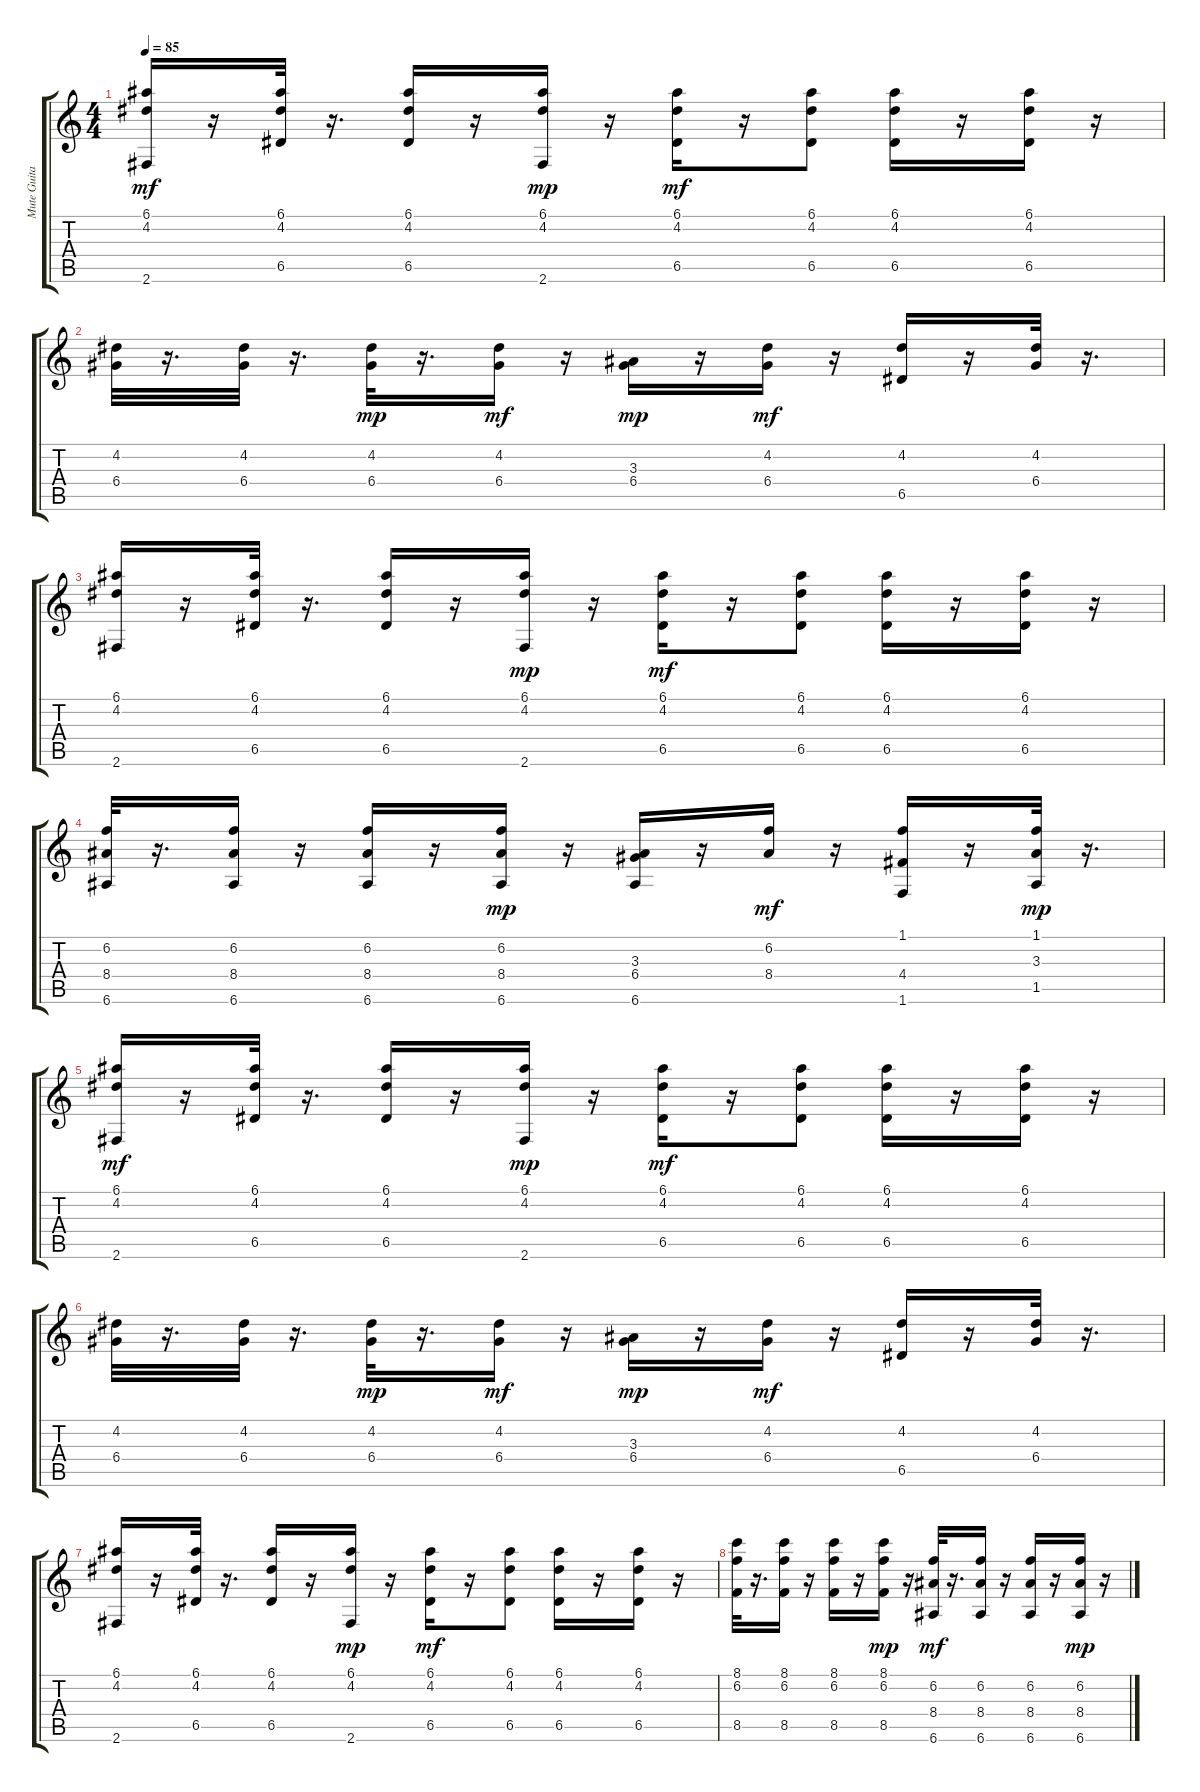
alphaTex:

\track ("Mute Guitar" "Mute Guita") {instrument electricguitarmuted}
\staff {score tabs}
\tuning (E4 B3 G3 D3 A2 E2) {hide}
\ts (4 4)
\tempo 85
\clef g2
\ks c
(6.1 4.2 2.6).16{dy mf} r.16 (6.1 4.2 6.5).32 r.16{d} (6.1 4.2 6.5).16 r.16 (6.1 4.2 2.6).16{dy mp} r.16 (6.1 4.2 6.5).16{dy mf} r.16 (6.1 4.2 6.5).8 (6.1 4.2 6.5).16 r.16 (6.1 4.2 6.5).16 r.16 |
(4.2 6.4).32 r.16{d} (4.2 6.4).32 r.16{d} (4.2 6.4).32{dy mp} r.16{d} (4.2 6.4).16{dy mf} r.16 (3.3 6.4).16{dy mp} r.16 (4.2 6.4).16{dy mf} r.16 (4.2 6.5).16 r.16 (4.2 6.4).32 r.16{d} |
(6.1 4.2 2.6).16 r.16 (6.1 4.2 6.5).32 r.16{d} (6.1 4.2 6.5).16 r.16 (6.1 4.2 2.6).16{dy mp} r.16 (6.1 4.2 6.5).16{dy mf} r.16 (6.1 4.2 6.5).8 (6.1 4.2 6.5).16 r.16 (6.1 4.2 6.5).16 r.16 |
(6.2 8.4 6.6).32 r.16{d} (6.2 8.4 6.6).16 r.16 (6.2 8.4 6.6).16 r.16 (6.2 8.4 6.6).16{dy mp} r.16 (3.3 6.4 6.6).16 r.16 (6.2 8.4).16{dy mf} r.16 (1.1 4.4 1.6).16 r.16 (1.1 3.3 1.5).32{dy mp} r.16{d} |
(6.1 4.2 2.6).16{dy mf} r.16 (6.1 4.2 6.5).32 r.16{d} (6.1 4.2 6.5).16 r.16 (6.1 4.2 2.6).16{dy mp} r.16 (6.1 4.2 6.5).16{dy mf} r.16 (6.1 4.2 6.5).8 (6.1 4.2 6.5).16 r.16 (6.1 4.2 6.5).16 r.16 |
(4.2 6.4).32 r.16{d} (4.2 6.4).32 r.16{d} (4.2 6.4).32{dy mp} r.16{d} (4.2 6.4).16{dy mf} r.16 (3.3 6.4).16{dy mp} r.16 (4.2 6.4).16{dy mf} r.16 (4.2 6.5).16 r.16 (4.2 6.4).32 r.16{d} |
(6.1 4.2 2.6).16 r.16 (6.1 4.2 6.5).32 r.16{d} (6.1 4.2 6.5).16 r.16 (6.1 4.2 2.6).16{dy mp} r.16 (6.1 4.2 6.5).16{dy mf} r.16 (6.1 4.2 6.5).8 (6.1 4.2 6.5).16 r.16 (6.1 4.2 6.5).16 r.16 |
(8.1 6.2 8.5).32 r.16{d} (8.1 6.2 8.5).16 r.16 (8.1 6.2 8.5).16 r.16 (8.1 6.2 8.5).16{dy mp} r.16 (6.2 8.4 6.6).32{dy mf} r.16{d} (6.2 8.4 6.6).16 r.16 (6.2 8.4 6.6).16 r.16 (6.2 8.4 6.6).16{dy mp} r.16
